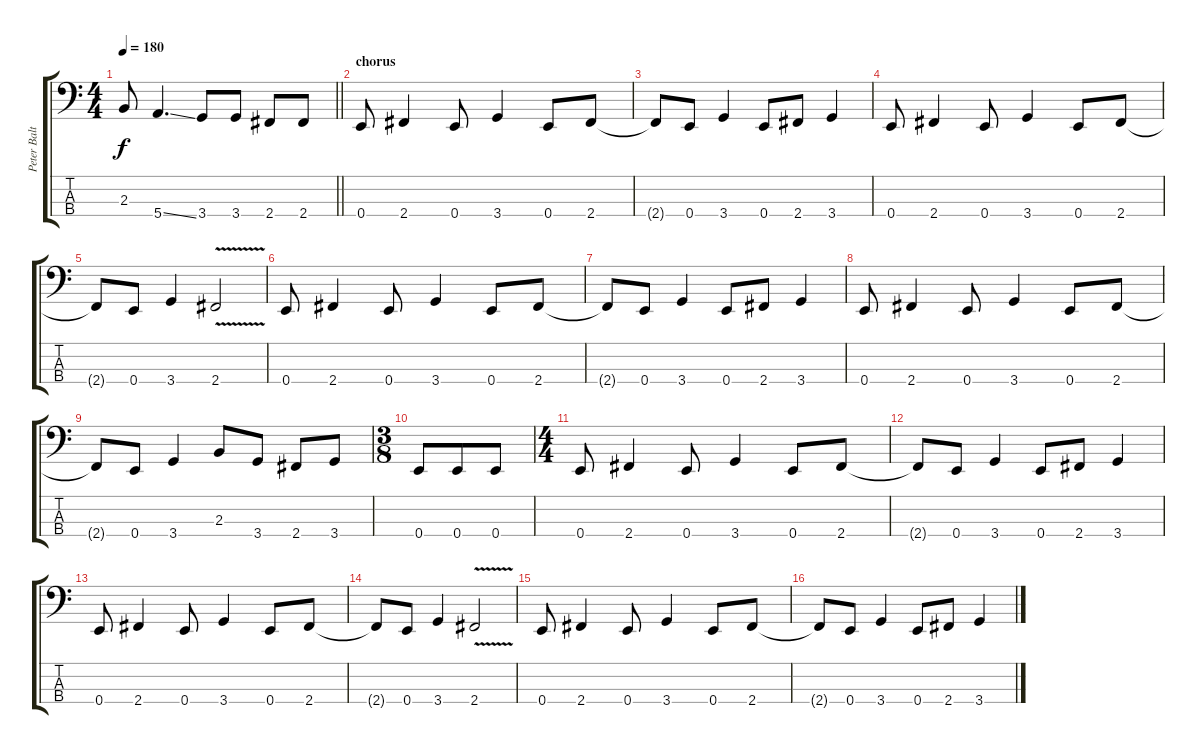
\track ("Peter Baltes" "Peter Balt") {instrument electricbasspick}
\staff {score tabs}
\tuning (G2 D2 A1 E1) {hide}
\ts (4 4)
\tempo 180
\clef f4
\barLineRight lightlight
\ks c
2.3{t}.8{dy f} 5.4{ss}.4{d} 3.4.8 3.4.8 2.4.8 2.4.8 |
\section ("" "chorus")
0.4.8 2.4.4 0.4.8 3.4.4 0.4.8 2.4.8 |
2.4{t}.8 0.4.8 3.4.4 0.4.8 2.4.8 3.4.4 |
0.4.8 2.4.4 0.4.8 3.4.4 0.4.8 2.4.8 |
2.4{t}.8 0.4.8 3.4.4 2.4{v}.2 |
0.4.8 2.4.4 0.4.8 3.4.4 0.4.8 2.4.8 |
2.4{t}.8 0.4.8 3.4.4 0.4.8 2.4.8 3.4.4 |
0.4.8 2.4.4 0.4.8 3.4.4 0.4.8 2.4.8 |
2.4{t}.8 0.4.8 3.4.4 2.3.8 3.4.8 2.4.8 3.4.8 |
\ts (3 8)
0.4.8 0.4.8 0.4.8 |
\ts (4 4)
0.4.8 2.4.4 0.4.8 3.4.4 0.4.8 2.4.8 |
2.4{t}.8 0.4.8 3.4.4 0.4.8 2.4.8 3.4.4 |
0.4.8 2.4.4 0.4.8 3.4.4 0.4.8 2.4.8 |
2.4{t}.8 0.4.8 3.4.4 2.4{v}.2 |
0.4.8 2.4.4 0.4.8 3.4.4 0.4.8 2.4.8 |
2.4{t}.8 0.4.8 3.4.4 0.4.8 2.4.8 3.4.4
